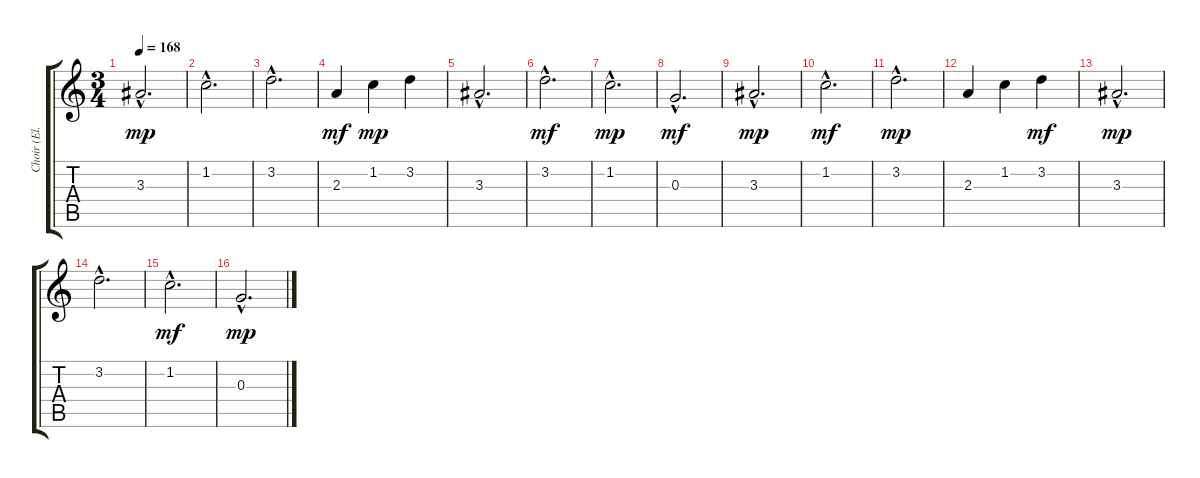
\track ("Choir (El. Guitar)" "Choir (El.") {instrument electricguitarmuted}
\staff {score tabs}
\tuning (E4 B3 G3 D3 A2 E2) {hide}
\ts (3 4)
\tempo 168
\clef g2
\ks c
3.3{hac}.2{d dy mp} |
1.2{hac}.2{d} |
3.2{hac}.2{d} |
2.3.4{dy mf} 1.2.4{dy mp} 3.2.4 |
3.3{hac}.2{d} |
3.2{hac}.2{d dy mf} |
1.2{hac}.2{d dy mp} |
0.3{hac}.2{d dy mf} |
3.3{hac}.2{d dy mp} |
1.2{hac}.2{d dy mf} |
3.2{hac}.2{d dy mp} |
2.3.4 1.2.4 3.2.4{dy mf} |
3.3{hac}.2{d dy mp} |
3.2{hac}.2{d} |
1.2{hac}.2{d dy mf} |
0.3{hac}.2{d dy mp}
